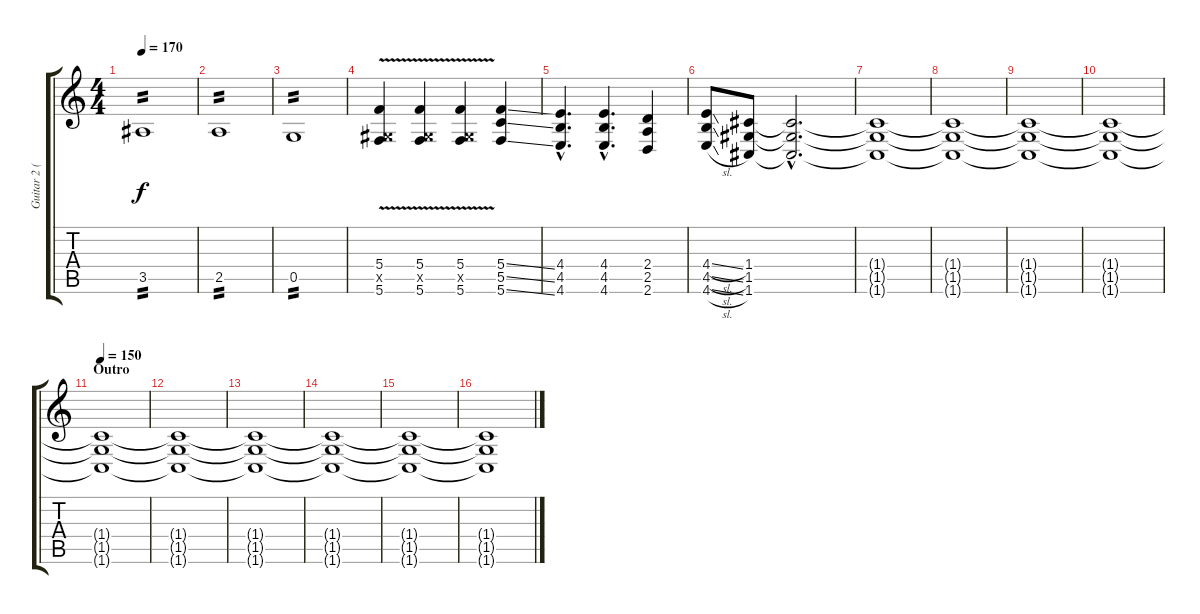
\track ("Guitar 2 (FX)" "Guitar 2 (") {instrument overdrivenguitar}
\staff {score tabs}
\tuning (D4 A3 F3 C3 G2 C2) {hide}
\ts (4 4)
\tempo 170
\clef g2
\ks c
3.5.1{tp 2 dy f} |
2.5.1{tp 2} |
0.5.1{tp 2} |
(5.4{v} 1.5{x} 5.6{v}).4 (5.4{v} 1.5{x} 5.6{v}).4 (5.4{v} 1.5{x} 5.6{v}).4 (5.4{ss} 5.5{ss} 5.6{ss}).4 |
(4.4{hac} 4.5{hac} 4.6{hac}).4{d} (4.4{hac} 4.5{hac} 4.6{hac}).4{d} (2.4 2.5 2.6).4 |
(4.4{sl} 4.5{sl} 4.6{sl}).8 (1.4 1.5 1.6).8 (1.4{hac t} 1.5{hac t} 1.6{hac t}).2{d} |
(1.4{t} 1.5{t} 1.6{t}).1{balance 0} |
(1.4{t} 1.5{t} 1.6{t}).1{balance 16} |
(1.4{t} 1.5{t} 1.6{t}).1{volume 9 balance 0} |
(1.4{t} 1.5{t} 1.6{t}).1{balance 8} |
\section ("" "Outro")
\tempo 150
(1.4{t} 1.5{t} 1.6{t}).1 |
(1.4{t} 1.5{t} 1.6{t}).1 |
(1.4{t} 1.5{t} 1.6{t}).1 |
(1.4{t} 1.5{t} 1.6{t}).1 |
(1.4{t} 1.5{t} 1.6{t}).1 |
(1.4{t} 1.5{t} 1.6{t}).1
